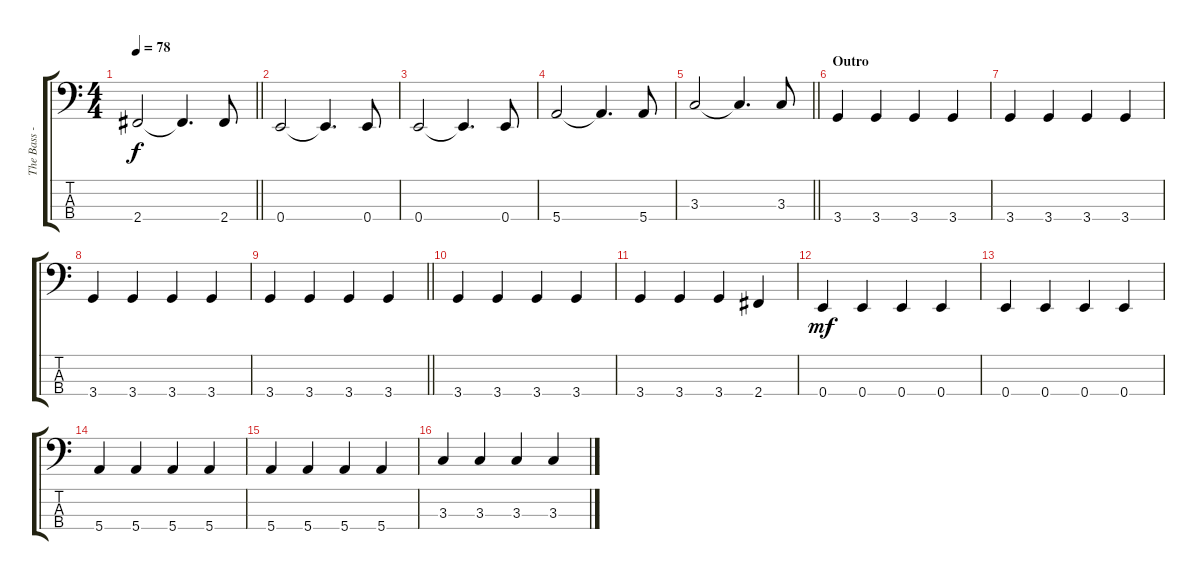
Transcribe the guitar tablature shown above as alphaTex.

\track ("The Bass - Andy Bell" "The Bass -") {instrument electricbasspick}
\staff {score tabs}
\tuning (G2 D2 A1 E1) {hide}
\ts (4 4)
\tempo 78
\clef f4
\barLineRight lightlight
\ks c
2.4.2{dy f} 2.4{t}.4{d} 2.4.8 |
0.4.2 0.4{t}.4{d} 0.4.8 |
0.4.2 0.4{t}.4{d} 0.4.8 |
5.4.2 5.4{t}.4{d} 5.4.8 |
\barLineRight lightlight
3.3.2 3.3{t}.4{d} 3.3.8 |
\section ("" "Outro")
3.4.4 3.4.4 3.4.4 3.4.4 |
3.4.4 3.4.4 3.4.4 3.4.4 |
3.4.4 3.4.4 3.4.4 3.4.4 |
\barLineRight lightlight
3.4.4 3.4.4 3.4.4 3.4.4 |
3.4.4 3.4.4 3.4.4 3.4.4 |
3.4.4 3.4.4 3.4.4 2.4.4 |
0.4.4{dy mf} 0.4.4 0.4.4 0.4.4 |
0.4.4 0.4.4 0.4.4 0.4.4 |
5.4.4 5.4.4 5.4.4 5.4.4 |
5.4.4 5.4.4 5.4.4 5.4.4 |
3.3.4 3.3.4 3.3.4 3.3.4
